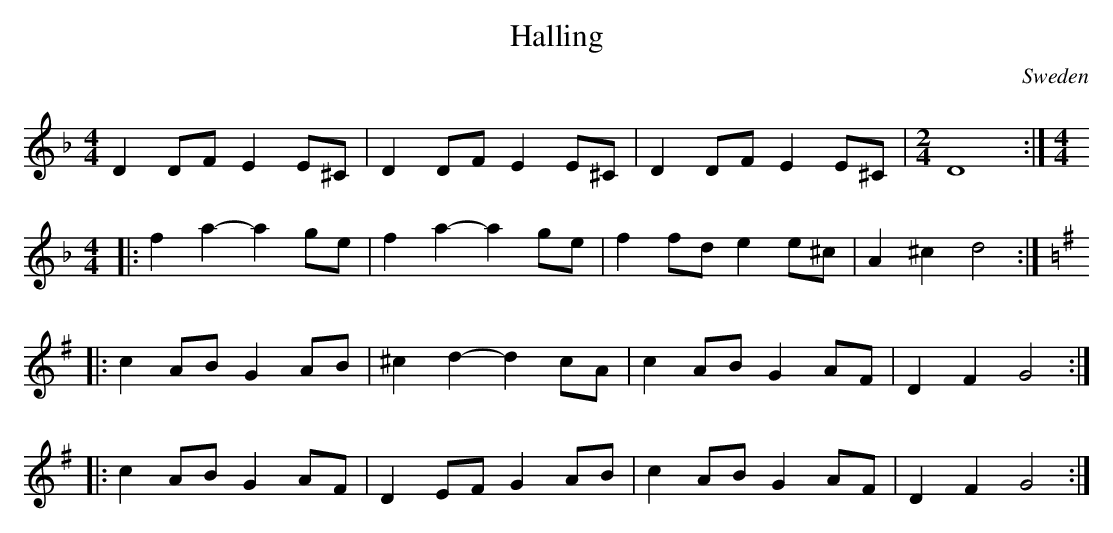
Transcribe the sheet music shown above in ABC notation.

X:1
T:Halling
O:Sweden
M:4/4
K:Dm
D2DF E2E^C| D2DF E2E^C| D2DF E2E^C| [M:2/4] D8::[M:4/4]
f2a2-a2ge| f2a2-a2ge| f2fd e2e^c| A2^c2 d4:|
K:G
|:c2AB G2AB| ^c2d2-d2cA| c2AB G2AF| D2F2 G4:|
|:c2AB G2AF| D2EF G2AB| c2AB G2AF| D2F2 G4:|
